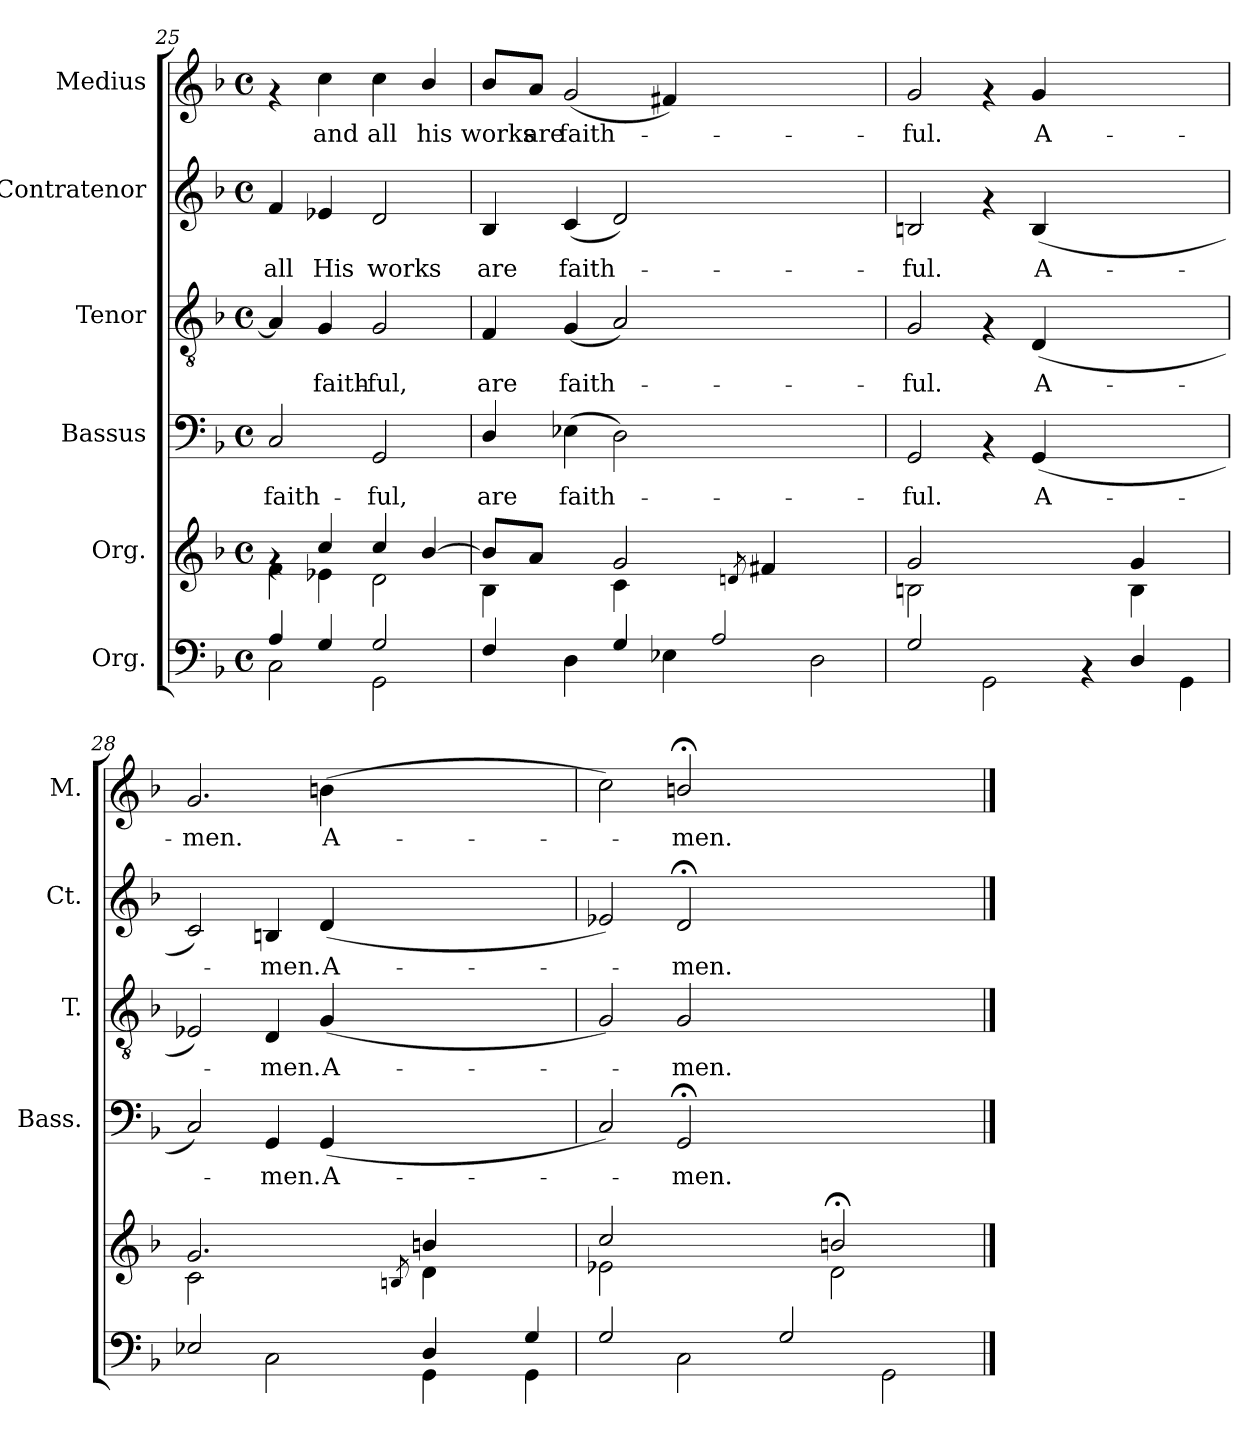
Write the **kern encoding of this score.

**kern	**kern	**kern	**text	**kern	**text	**kern	**text	**kern	**text
*part6	*part5	*part4	*part4	*part3	*part3	*part2	*part2	*part1	*part1
*staff6	*staff5	*staff4	*staff4	*staff3	*staff3	*staff2	*staff2	*staff1	*staff1
*I"Org.	*I"Org.	*I"Bassus	*	*I"Tenor	*	*I"Contratenor	*	*I"Medius	*
*	*	*I'Bass.	*	*I'T.	*	*I'Ct.	*	*I'M.	*
!!LO:PB:g=z
*clefF4	*clefG2	*clefF4	*	*clefGv2	*	*clefG2	*	*clefG2	*
*k[b-]	*k[b-]	*k[b-]	*	*k[b-]	*	*k[b-]	*	*k[b-]	*
*F:	*F:	*F:	*	*F:	*	*F:	*	*F:	*
*M4/4	*M4/4	*M4/4	*	*M4/4	*	*M4/4	*	*M4/4	*
*met(c)	*met(c)	*met(c)	*	*met(c)	*	*met(c)	*	*met(c)	*
=25	=25	=25	=25	=25	=25	=25	=25	=25	=25
*^	*^	*	*	*	*	*	*	*	*
!	!	!	!	!	!LO:LY:b	!	!	!	!LO:LY:b	!	!
4A/	2C\	4rf	4f\	2C/	faith-	4A/]	.	4f/	all	4rf	.
!	!	!	!	!	!	!	!LO:LY:b	!	!LO:LY:b	!	!LO:LY:b
4G/	.	4cc/	4e-X\	.	.	4G/	faith-	4e-X/	His	4cc\	and
!	!	!	!	!	!LO:LY:b	!	!LO:LY:b	!	!LO:LY:b	!	!LO:LY:b
2G/	2GG\	4cc/	2d\	2GG/	-ful,	2G/	-ful,	2d/	works	4cc\	all
!	!	!	!	!	!	!	!	!	!	!	!LO:LY:b
.	.	[>4b-/	.	.	.	.	.	.	.	4b-/	his
=26	=26	=26	=26	=26	=26	=26	=26	=26	=26	=26	=26
!	!	!	!	!	!LO:LY:b	!	!LO:LY:b	!	!LO:LY:b	!	!LO:LY:b
4F/	4ryy	8b-/L]	4B-\	4D/	are	4F/	are	4B-/	are	8b-/L	works
!	!	!	!	!	!	!	!	!	!	!	!LO:LY:b
.	.	8a/J	.	.	.	.	.	.	.	8a/J	are
!	!	!	!	!	!LO:LY:b	!	!LO:LY:b	!	!LO:LY:b	!	!LO:LY:b
4ryy	4D\	4ryy	4ryy	(>4E-X\	faith-	(<4G/	faith-	(<4c/	faith-	(<2g/	faith-
4G/	4ryy	2g/	4c\	2D\)	.	2A/)	.	2d/)	.	.	.
4ryy	4E-X\	.	2ryy	.	.	.	.	.	.	4f#X/)	.
2A/	2ryy	4ryy	.	1ryy	.	1ryy	.	1ryy	.	1ryy	.
.	.	8qdn/	.	.	.	.	.	.	.	.	.
.	.	4f#X/	2.ryy	.	.	.	.	.	.	.	.
2ryy	2D\	2ryy	.	.	.	.	.	.	.	.	.
=27	=27	=27	=27	=27	=27	=27	=27	=27	=27	=27	=27
!	!	!	!	!	!LO:LY:b	!	!LO:LY:b	!	!LO:LY:b	!	!LO:LY:b
2G/	2ryy	2g/	2Bn\	2GG/	-ful.	2G/	-ful.	2Bn/	-ful.	2g/	-ful.
2ryy	2GG\	2ryy	2ryy	4rAA	.	4rF	.	4rf	.	4rf	.
!	!	!	!	!	!LO:LY:b	!	!LO:LY:b	!	!LO:LY:b	!	!LO:LY:b
.	.	.	.	(<4GG/	A-	(<4D/	A-	(<4B/	A-	4g/	A-
4ryy	4rAA	4ryy	4ryy	2.ryy	.	2.ryy	.	2.ryy	.	2.ryy	.
4D/	4ryy	4g/	4B\	.	.	.	.	.	.	.	.
4ryy	4GG\	4ryy	4ryy	.	.	.	.	.	.	.	.
=28	=28	=28	=28	=28	=28	=28	=28	=28	=28	=28	=28
!	!	!	!	!	!	!	!	!	!	!	!LO:LY:b
2E-X/	2ryy	2.g/	2c\	2C/)	.	2E-X/)	.	2c/)	.	2.g/	-men.
!	!	!	!	!	!LO:LY:b	!	!LO:LY:b	!	!LO:LY:b	!	!
4ryy	2C\	.	4ryy	4GG/	-men.	4D/	-men.	4Bn/	-men.	.	.
!	!	!	!	!	!LO:LY:b	!	!LO:LY:b	!	!LO:LY:b	!	!LO:LY:b
2ryy	.	4ryy	2ryy	(<4GG/	A-	(<4G/	A-	(<4d/	A-	(>4bn\	A-
.	4ryy	4ryy	.	1ryy	.	1ryy	.	1ryy	.	1ryy	.
.	.	8qBn/	.	.	.	.	.	.	.	.	.
4D/	4GG\	4b/	4d\	.	.	.	.	.	.	.	.
4ryy	4ryy	2ryy	2ryy	.	.	.	.	.	.	.	.
4G/	4GG\	.	.	.	.	.	.	.	.	.	.
=29	=29	=29	=29	=29	=29	=29	=29	=29	=29	=29	=29
2G/	2ryy	2cc/	2e-X\	2C/)	.	2G/)	.	2e-X/)	.	2cc\)	.
!	!	!	!	!	!LO:LY:b	!	!LO:LY:b	!	!LO:LY:b	!	!LO:LY:b
2ryy	2C\	4ryy	4ryy	2GG;</	-men.	2G/	-men.	2d;</	-men.	2bn;</	-men.
.	.	2ryy	2ryy	.	.	.	.	.	.	.	.
2G/	2ryy	.	.	1ryy	.	1ryy	.	1ryy	.	1ryy	.
.	.	2bn;</	2d\	.	.	.	.	.	.	.	.
2ryy	2GG\	.	.	.	.	.	.	.	.	.	.
.	.	4ryy	4ryy	.	.	.	.	.	.	.	.
*v	*v	*	*	*	*	*	*	*	*	*	*
*	*v	*v	*	*	*	*	*	*	*	*
==	==	==	==	==	==	==	==	==	==
*-	*-	*-	*-	*-	*-	*-	*-	*-	*-
